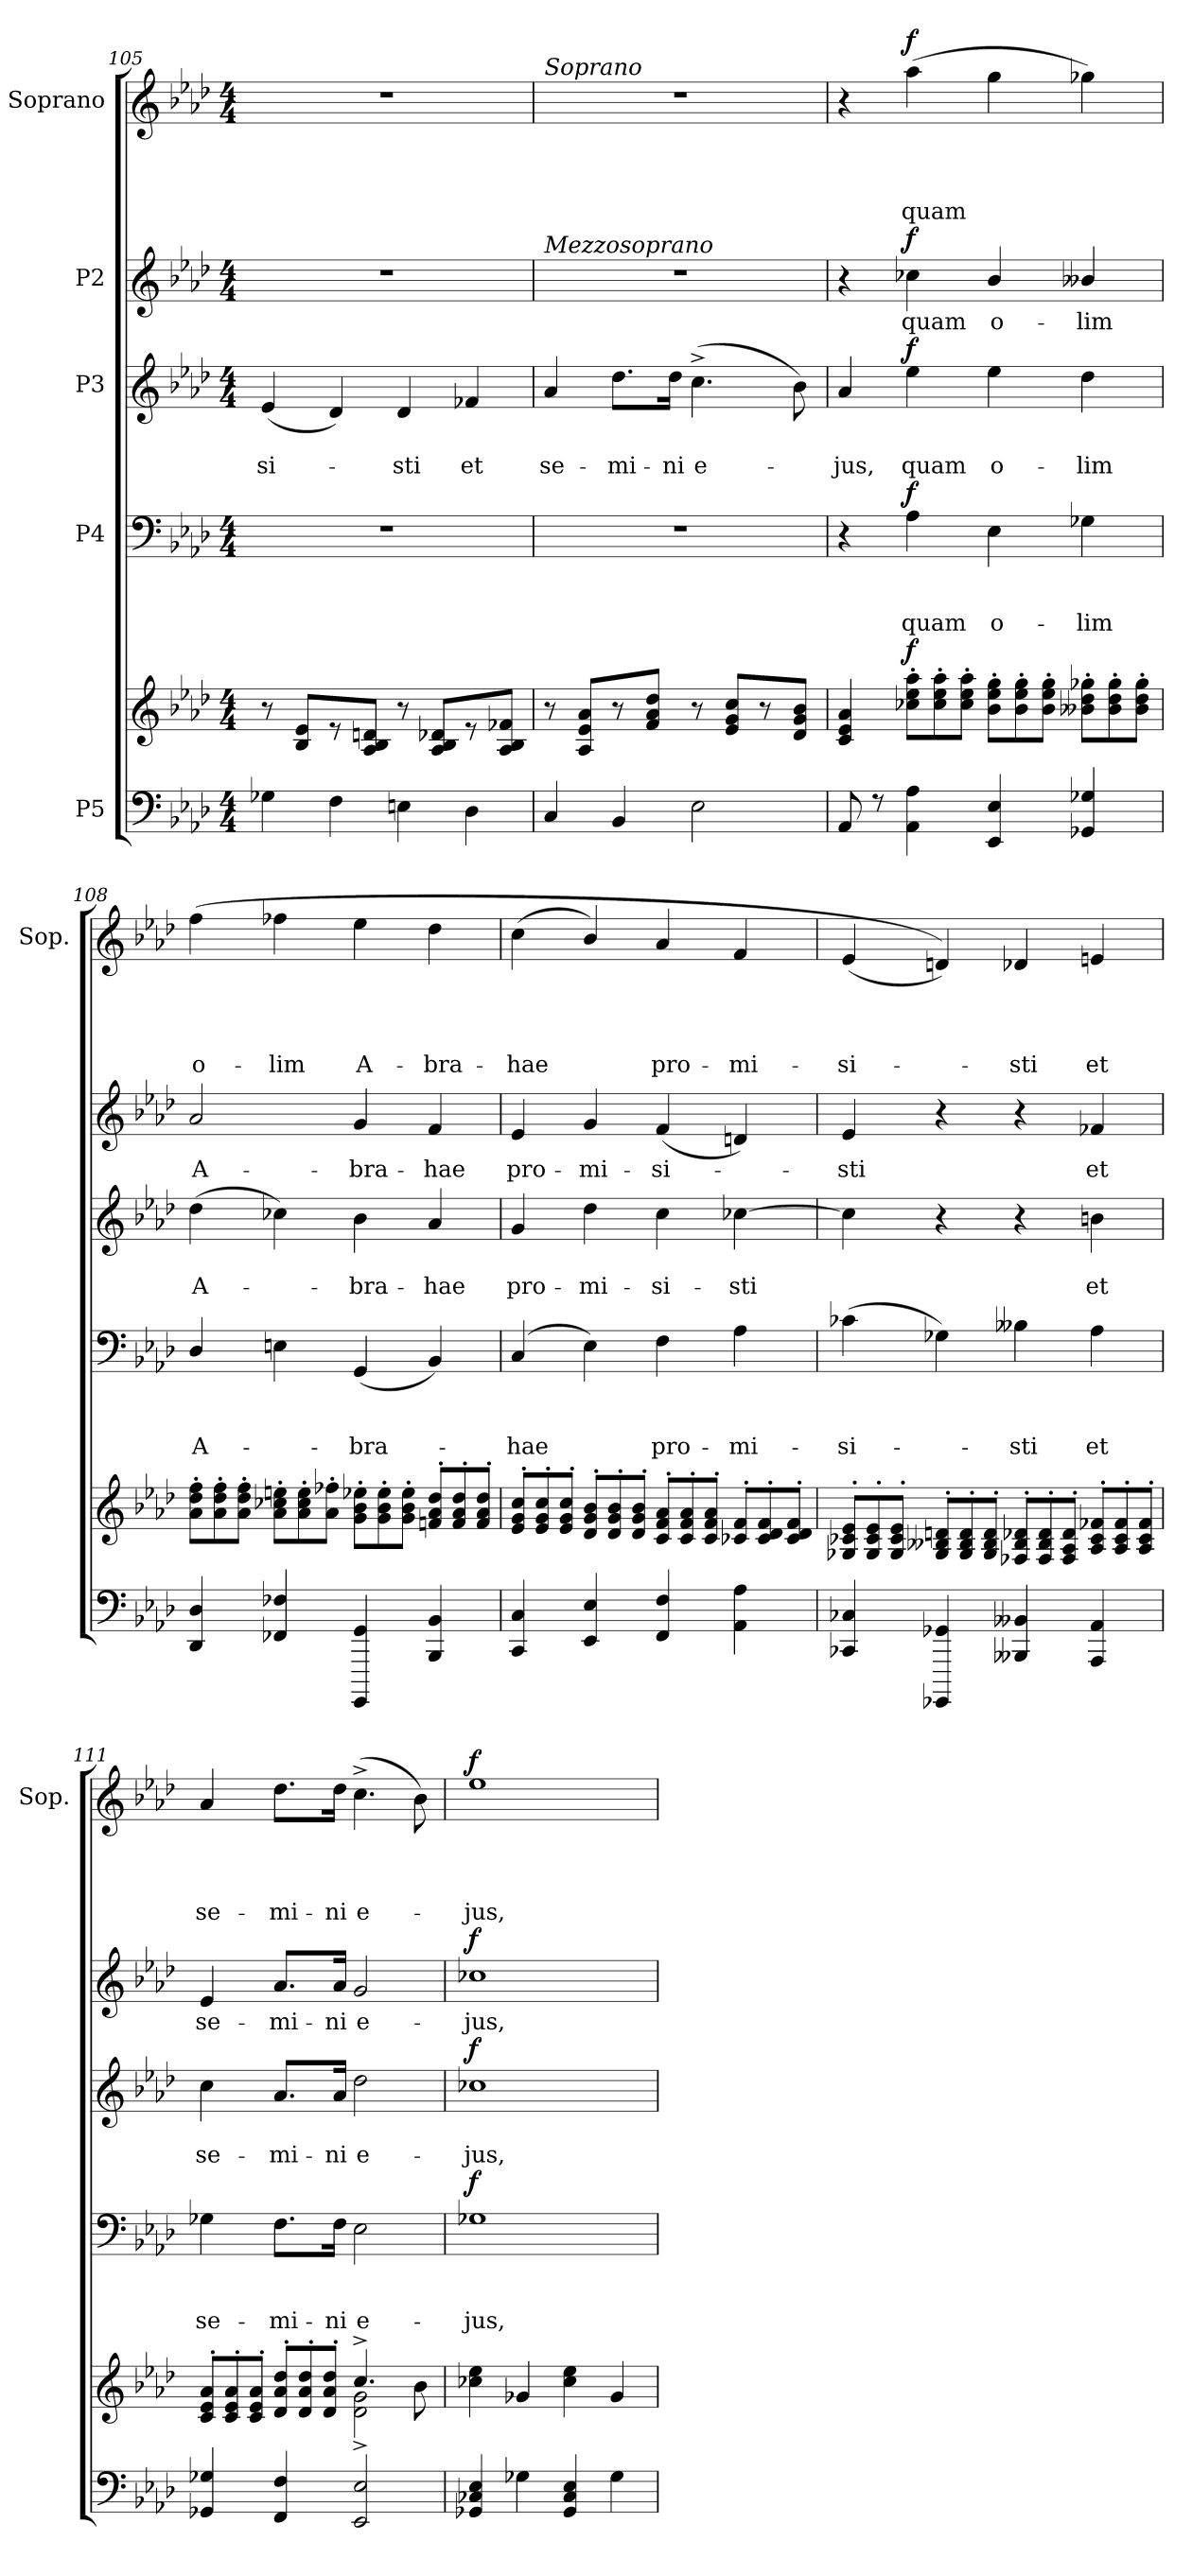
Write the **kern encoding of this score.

**kern	**kern	**dynam	**kern	**text	**text	**text	**dynam	**kern	**text	**text	**dynam	**kern	**text	**dynam	**kern	**text	**text	**text	**text	**dynam
*part5	*part5	*part5	*part4	*part4	*part4	*part4	*part4	*part3	*part3	*part3	*part3	*part2	*part2	*part2	*part1	*part1	*part1	*part1	*part1	*part1
*staff6	*staff5	*staff5/6	*staff4	*staff4	*staff4	*staff4	*staff4	*staff3	*staff3	*staff3	*staff3	*staff2	*staff2	*staff2	*staff1	*staff1	*staff1	*staff1	*staff1	*staff1
*I"P5	*	*	*I"P4	*	*	*	*	*I"P3	*	*	*	*I"P2	*	*	*I"Soprano	*	*	*	*	*
*	*	*	*	*	*	*	*	*	*	*	*	*	*	*	*I'Sop.	*	*	*	*	*
*clefF4	*clefG2	*	*clefF4	*	*	*	*	*clefG2	*	*	*	*clefG2	*	*	*clefG2	*	*	*	*	*
*	*	*	*	*	*	*	*	*ITrd7c12	*	*	*	*	*	*	*	*	*	*	*	*
*k[b-e-a-d-]	*k[b-e-a-d-]	*	*k[b-e-a-d-]	*	*	*	*	*k[b-e-a-d-]	*	*	*	*k[b-e-a-d-]	*	*	*k[b-e-a-d-]	*	*	*	*	*
*A-:	*A-:	*	*A-:	*	*	*	*	*A-:	*	*	*	*A-:	*	*	*A-:	*	*	*	*	*
*M4/4	*M4/4	*	*M4/4	*	*	*	*	*M4/4	*	*	*	*M4/4	*	*	*M4/4	*	*	*	*	*
=105	=105	=105	=105	=105	=105	=105	=105	=105	=105	=105	=105	=105	=105	=105	=105	=105	=105	=105	=105	=105
*^	*^	*	*	*	*	*	*	*	*	*	*	*	*	*	*	*	*	*	*	*
*	*	*	*^	*	*	*	*	*	*	*	*	*	*	*	*	*	*	*	*	*	*	*
!	!	!	!	!	!	!	!	!	!	!	!	!	!LO:LY:b	!	!	!	!	!	!	!	!	!	!
4G-X\	1ryy	1ryy	1ryy	8r	.	1r	.	.	.	.	(<4E-/	.	-si-	.	1r	.	.	1r	.	.	.	.	.
.	.	.	.	8B-/ 8e-/L	.	.	.	.	.	.	.	.	.	.	.	.	.	.	.	.	.	.	.
4F\	.	.	.	8r	.	.	.	.	.	.	4D-/)	.	.	.	.	.	.	.	.	.	.	.	.
.	.	.	.	8A-/ 8B-/ 8dn/J	.	.	.	.	.	.	.	.	.	.	.	.	.	.	.	.	.	.	.
!	!	!	!	!	!	!	!	!	!	!	!	!	!LO:LY:b	!	!	!	!	!	!	!	!	!	!
4En\	.	.	.	8r	.	.	.	.	.	.	4D-/	.	-sti	.	.	.	.	.	.	.	.	.	.
.	.	.	.	8A-/ 8B-/ 8d-X/L	.	.	.	.	.	.	.	.	.	.	.	.	.	.	.	.	.	.	.
!	!	!	!	!	!	!	!	!	!	!	!	!	!LO:LY:b	!	!	!	!	!	!	!	!	!	!
4D-\	.	.	.	8r	.	.	.	.	.	.	4F-X/	.	et	.	.	.	.	.	.	.	.	.	.
.	.	.	.	8A-/ 8B-/ 8f-X/J	.	.	.	.	.	.	.	.	.	.	.	.	.	.	.	.	.	.	.
!!LO:LB:g=z
=106	=106	=106	=106	=106	=106	=106	=106	=106	=106	=106	=106	=106	=106	=106	=106	=106	=106	=106	=106	=106	=106	=106	=106
!	!	!	!	!	!	!	!	!	!	!	!	!	!	!	!	!	!	!LO:TX:a:i:t=Soprano	!	!	!	!	!
!	!	!	!	!	!	!	!	!	!	!	!	!	!	!	!LO:TX:a:i:t=Mezzosoprano	!	!	!	!	!	!	!	!
!	!	!	!	!	!	!	!	!	!	!	!	!	!LO:LY:b	!	!	!	!	!	!	!	!	!	!
4C/	1ryy	1ryy	1ryy	8r	.	1r	.	.	.	.	4A-/	.	se-	.	1r	.	.	1r	.	.	.	.	.
.	.	.	.	8A-/ 8e-/ 8a-/L	.	.	.	.	.	.	.	.	.	.	.	.	.	.	.	.	.	.	.
!	!	!	!	!	!	!	!	!	!	!	!	!	!LO:LY:b	!	!	!	!	!	!	!	!	!	!
4BB-/	.	.	.	8r	.	.	.	.	.	.	8.d-\L	.	-mi-	.	.	.	.	.	.	.	.	.	.
.	.	.	.	8f/ 8a-/ 8dd-/J	.	.	.	.	.	.	.	.	.	.	.	.	.	.	.	.	.	.	.
!	!	!	!	!	!	!	!	!	!	!	!	!	!LO:LY:b	!	!	!	!	!	!	!	!	!	!
.	.	.	.	.	.	.	.	.	.	.	16d-\Jk	.	-ni	.	.	.	.	.	.	.	.	.	.
!	!	!	!	!	!	!	!	!	!	!	!	!	!LO:LY:b	!	!	!	!	!	!	!	!	!	!
2E-\	.	.	.	8r	.	.	.	.	.	.	(>4.c^>\	.	e-	.	.	.	.	.	.	.	.	.	.
.	.	.	.	8e-/ 8g/ 8cc/L	.	.	.	.	.	.	.	.	.	.	.	.	.	.	.	.	.	.	.
.	.	.	.	8r	.	.	.	.	.	.	.	.	.	.	.	.	.	.	.	.	.	.	.
.	.	.	.	8d-/ 8g/ 8b-/J	.	.	.	.	.	.	8B-\)	.	.	.	.	.	.	.	.	.	.	.	.
=107	=107	=107	=107	=107	=107	=107	=107	=107	=107	=107	=107	=107	=107	=107	=107	=107	=107	=107	=107	=107	=107	=107	=107
!	!	!	!	!	!	!	!	!	!	!	!	!	!LO:LY:b	!	!	!	!	!	!	!	!	!	!
8AA-/	1ryy	1ryy	1ryy	4c/ 4e-/ 4a-/	.	4r	.	.	.	.	4A-/	.	-jus,	.	4r	.	.	4r	.	.	.	.	.
8r	.	.	.	.	.	.	.	.	.	.	.	.	.	.	.	.	.	.	.	.	.	.	.
*	*	*	*	*Xtuplet	*	*	*	*	*	*	*	*	*	*	*	*	*	*	*	*	*	*	*
!	!	!	!	!	!LO:DY:a	!	!	!	!LO:LY:b	!LO:DY:a	!	!	!LO:LY:b	!LO:DY:a	!	!LO:LY:b	!LO:DY:a	!	!	!	!	!LO:LY:b	!LO:DY:a
4AA-\ 4A-\	.	.	.	12cc-X\'> 12ee-\'> 12aa-\'>L	f	4A-\	.	.	quam	f	4e-\	.	quam	f	4cc-X\	quam	f	(>4aa-\	.	.	.	quam	f
.	.	.	.	12cc-\'> 12ee-\'> 12aa-\'>	.	.	.	.	.	.	.	.	.	.	.	.	.	.	.	.	.	.	.
.	.	.	.	12cc-\'> 12ee-\'> 12aa-\'>J	.	.	.	.	.	.	.	.	.	.	.	.	.	.	.	.	.	.	.
!	!	!	!	!	!	!	!	!	!LO:LY:b	!	!	!	!LO:LY:b	!	!	!LO:LY:b	!	!	!	!	!	!	!
4EE-/ 4E-/	.	.	.	12b-\'> 12ee-\'> 12gg\'>L	.	4E-\	.	.	o-	.	4e-\	.	o-	.	4b-/	o-	.	4gg\	.	.	.	.	.
.	.	.	.	12b-\'> 12ee-\'> 12gg\'>	.	.	.	.	.	.	.	.	.	.	.	.	.	.	.	.	.	.	.
.	.	.	.	12b-\'> 12ee-\'> 12gg\'>J	.	.	.	.	.	.	.	.	.	.	.	.	.	.	.	.	.	.	.
!	!	!	!	!	!	!	!	!	!LO:LY:b	!	!	!	!LO:LY:b	!	!	!LO:LY:b	!	!	!	!	!	!	!
4GG-X/ 4G-X/	.	.	.	12b--X\'> 12dd-\'> 12gg-X\'>L	.	4G-X\	.	.	-lim	.	4d-\	.	-lim	.	4b--X/	-lim	.	4gg-X\)	.	.	.	.	.
.	.	.	.	12b--\'> 12dd-\'> 12gg-\'>	.	.	.	.	.	.	.	.	.	.	.	.	.	.	.	.	.	.	.
.	.	.	.	12b--\'> 12dd-\'> 12gg-\'>J	.	.	.	.	.	.	.	.	.	.	.	.	.	.	.	.	.	.	.
=108	=108	=108	=108	=108	=108	=108	=108	=108	=108	=108	=108	=108	=108	=108	=108	=108	=108	=108	=108	=108	=108	=108	=108
!	!	!	!	!	!	!	!	!	!LO:LY:b	!	!	!	!LO:LY:b	!	!	!LO:LY:b	!	!	!	!	!	!LO:LY:b	!
4DD-/ 4D-/	1ryy	1ryy	1ryy	12a-\'> 12dd-\'> 12ff\'>L	.	4D-/	.	.	A-	.	(>4d-\	.	A-	.	2a-/	A-	.	(>4ff\	.	.	.	o-	.
.	.	.	.	12a-\'> 12dd-\'> 12ff\'>	.	.	.	.	.	.	.	.	.	.	.	.	.	.	.	.	.	.	.
.	.	.	.	12a-\'> 12dd-\'> 12ff\'>J	.	.	.	.	.	.	.	.	.	.	.	.	.	.	.	.	.	.	.
!	!	!	!	!	!	!	!	!	!	!	!	!	!	!	!	!	!	!	!	!	!	!LO:LY:b	!
4FF-X/ 4F-X/	.	.	.	12a-\'> 12cc-X\'> 12een\'>L	.	4En\	.	.	.	.	4c-X\)	.	.	.	.	.	.	4ff-X\	.	.	.	-lim	.
.	.	.	.	12a-\'> 12cc-\'> 12ee\'>	.	.	.	.	.	.	.	.	.	.	.	.	.	.	.	.	.	.	.
.	.	.	.	12a-\'> 12ff-X\'>J	.	.	.	.	.	.	.	.	.	.	.	.	.	.	.	.	.	.	.
!	!	!	!	!	!	!	!	!	!LO:LY:b	!	!	!	!LO:LY:b	!	!	!LO:LY:b	!	!	!	!	!	!LO:LY:b	!
4GGGG/ 4GG/	.	.	.	12g\'> 12b-\'> 12ee-X\'>L	.	(<4GG/	.	.	-bra-	.	4B-\	.	-bra-	.	4g/	-bra-	.	4ee-\	.	.	.	A-	.
.	.	.	.	12g\'> 12b-\'> 12ee-\'>	.	.	.	.	.	.	.	.	.	.	.	.	.	.	.	.	.	.	.
.	.	.	.	12g\'> 12b-\'> 12ee-\'>J	.	.	.	.	.	.	.	.	.	.	.	.	.	.	.	.	.	.	.
!	!	!	!	!	!	!	!	!	!	!	!	!	!LO:LY:b	!	!	!LO:LY:b	!	!	!	!	!	!LO:LY:b	!
4BBB-/ 4BB-/	.	.	.	12fn/'> 12a-/'> 12dd-/'>L	.	4BB-/)	.	.	.	.	4A-/	.	-hae	.	4f/	-hae	.	4dd-\	.	.	.	-bra-	.
.	.	.	.	12f/'> 12a-/'> 12dd-/'>	.	.	.	.	.	.	.	.	.	.	.	.	.	.	.	.	.	.	.
.	.	.	.	12f/'> 12a-/'> 12dd-/'>J	.	.	.	.	.	.	.	.	.	.	.	.	.	.	.	.	.	.	.
!!LO:PB:g=z
=109	=109	=109	=109	=109	=109	=109	=109	=109	=109	=109	=109	=109	=109	=109	=109	=109	=109	=109	=109	=109	=109	=109	=109
!	!	!	!	!	!	!	!	!	!LO:LY:b	!	!	!	!LO:LY:b	!	!	!LO:LY:b	!	!	!	!	!	!LO:LY:b	!
4CC/ 4C/	1ryy	1ryy	1ryy	12e-/'> 12g/'> 12cc/'>L	.	(<4C/	.	.	-hae	.	4G/	.	pro-	.	4e-/	pro-	.	(>4cc\	.	.	.	-hae	.
.	.	.	.	12e-/'> 12g/'> 12cc/'>	.	.	.	.	.	.	.	.	.	.	.	.	.	.	.	.	.	.	.
.	.	.	.	12e-/'> 12g/'> 12cc/'>J	.	.	.	.	.	.	.	.	.	.	.	.	.	.	.	.	.	.	.
!	!	!	!	!	!	!	!	!	!	!	!	!	!LO:LY:b	!	!	!LO:LY:b	!	!	!	!	!	!	!
4EE-/ 4E-/	.	.	.	12d-/'> 12g/'> 12b-/'>L	.	4E-\)	.	.	.	.	4d-\	.	-mi-	.	4g/	-mi-	.	4b-/)	.	.	.	.	.
.	.	.	.	12d-/'> 12g/'> 12b-/'>	.	.	.	.	.	.	.	.	.	.	.	.	.	.	.	.	.	.	.
.	.	.	.	12d-/'> 12g/'> 12b-/'>J	.	.	.	.	.	.	.	.	.	.	.	.	.	.	.	.	.	.	.
!	!	!	!	!	!	!	!	!	!LO:LY:b	!	!	!	!LO:LY:b	!	!	!LO:LY:b	!	!	!	!	!	!LO:LY:b	!
4FF/ 4F/	.	.	.	12c/'> 12f/'> 12a-/'>L	.	4F\	.	.	pro-	.	4c\	.	-si-	.	(<4f/	-si-	.	4a-/	.	.	.	pro-	.
.	.	.	.	12c/'> 12f/'> 12a-/'>	.	.	.	.	.	.	.	.	.	.	.	.	.	.	.	.	.	.	.
.	.	.	.	12c/'> 12f/'> 12a-/'>J	.	.	.	.	.	.	.	.	.	.	.	.	.	.	.	.	.	.	.
!	!	!	!	!	!	!	!	!	!LO:LY:b	!	!	!	!LO:LY:b	!	!	!	!	!	!	!	!	!LO:LY:b	!
4AA-\ 4A-\	.	.	.	12c-X/'> 12f/'>L	.	4A-\	.	.	-mi-	.	[>4c-X\	.	-sti	.	4dn/)	.	.	4f/	.	.	.	-mi-	.
.	.	.	.	12c-/'> 12d-/'> 12f/'>	.	.	.	.	.	.	.	.	.	.	.	.	.	.	.	.	.	.	.
.	.	.	.	12c-/'> 12d-/'> 12f/'>J	.	.	.	.	.	.	.	.	.	.	.	.	.	.	.	.	.	.	.
=110	=110	=110	=110	=110	=110	=110	=110	=110	=110	=110	=110	=110	=110	=110	=110	=110	=110	=110	=110	=110	=110	=110	=110
!	!	!	!	!	!	!	!	!	!LO:LY:b	!	!	!	!	!	!	!LO:LY:b	!	!	!	!	!	!LO:LY:b	!
4CC-X/ 4C-X/	1ryy	1ryy	1ryy	12G-X/'> 12c-X/'> 12e-/'>L	.	(>4c-X\	.	.	-si-	.	4c-\]	.	.	.	4e-/	-sti	.	(<4e-/	.	.	.	-si-	.
.	.	.	.	12G-/'> 12c-/'> 12e-/'>	.	.	.	.	.	.	.	.	.	.	.	.	.	.	.	.	.	.	.
.	.	.	.	12G-/'> 12c-/'> 12e-/'>J	.	.	.	.	.	.	.	.	.	.	.	.	.	.	.	.	.	.	.
4GGGG-X/ 4GG-X/	.	.	.	12G-/'> 12B--X/'> 12dn/'>L	.	4G-X\)	.	.	.	.	4r	.	.	.	4r	.	.	4dn/))	.	.	.	.	.
.	.	.	.	12G-/'> 12B--/'> 12d/'>	.	.	.	.	.	.	.	.	.	.	.	.	.	.	.	.	.	.	.
.	.	.	.	12G-/'> 12B--/'> 12d/'>J	.	.	.	.	.	.	.	.	.	.	.	.	.	.	.	.	.	.	.
!	!	!	!	!	!	!	!	!	!LO:LY:b	!	!	!	!	!	!	!	!	!	!	!	!	!LO:LY:b	!
4BBB--X/ 4BB--X/	.	.	.	12F-X/'> 12B--/'> 12d-X/'>L	.	4B--X\	.	.	-sti	.	4r	.	.	.	4r	.	.	4d-X/	.	.	.	-sti	.
.	.	.	.	12F-/'> 12B--/'> 12d-/'>	.	.	.	.	.	.	.	.	.	.	.	.	.	.	.	.	.	.	.
.	.	.	.	12F-/'> 12A-/'> 12d-/'>J	.	.	.	.	.	.	.	.	.	.	.	.	.	.	.	.	.	.	.
!	!	!	!	!	!	!	!	!	!LO:LY:b	!	!	!	!LO:LY:b	!	!	!LO:LY:b	!	!	!	!	!	!LO:LY:b	!
4AAA-/ 4AA-/	.	.	.	12A-/'> 12c-/'> 12f-X/'>L	.	4A-\	.	.	et	.	4Bn\	.	et	.	4f-X/	et	.	4en/	.	.	.	et	.
.	.	.	.	12A-/'> 12c-/'> 12f-/'>	.	.	.	.	.	.	.	.	.	.	.	.	.	.	.	.	.	.	.
.	.	.	.	12A-/'> 12c-/'> 12f-/'>J	.	.	.	.	.	.	.	.	.	.	.	.	.	.	.	.	.	.	.
=111	=111	=111	=111	=111	=111	=111	=111	=111	=111	=111	=111	=111	=111	=111	=111	=111	=111	=111	=111	=111	=111	=111	=111
!	!	!	!	!	!	!	!	!	!LO:LY:b	!	!	!	!LO:LY:b	!	!	!LO:LY:b	!	!	!	!	!	!LO:LY:b	!
4GG-X/ 4G-X/	1ryy	1ryy	2ryy	12c/'> 12e-/'> 12a-/'>L	.	4G-X\	.	.	se-	.	4c\	.	se-	.	4e-/	se-	.	4a-/	.	.	.	se-	.
.	.	.	.	12c/'> 12e-/'> 12a-/'>	.	.	.	.	.	.	.	.	.	.	.	.	.	.	.	.	.	.	.
.	.	.	.	12c/'> 12e-/'> 12a-/'>J	.	.	.	.	.	.	.	.	.	.	.	.	.	.	.	.	.	.	.
!	!	!	!	!	!	!	!	!	!LO:LY:b	!	!	!	!LO:LY:b	!	!	!LO:LY:b	!	!	!	!	!	!LO:LY:b	!
4FF/ 4F/	.	.	.	12d-/'> 12a-/'> 12dd-/'>L	.	8.F\L	.	.	-mi-	.	8.A-/L	.	-mi-	.	8.a-/L	-mi-	.	8.dd-\L	.	.	.	-mi-	.
.	.	.	.	12d-/'> 12a-/'> 12dd-/'>	.	.	.	.	.	.	.	.	.	.	.	.	.	.	.	.	.	.	.
.	.	.	.	12d-/'> 12a-/'> 12dd-/'>J	.	.	.	.	.	.	.	.	.	.	.	.	.	.	.	.	.	.	.
!	!	!	!	!	!	!	!	!	!LO:LY:b	!	!	!	!LO:LY:b	!	!	!LO:LY:b	!	!	!	!	!	!LO:LY:b	!
.	.	.	.	.	.	16F\Jk	.	.	-ni	.	16A-/Jk	.	-ni	.	16a-/Jk	-ni	.	16dd-\Jk	.	.	.	-ni	.
!	!	!	!	!	!	!	!	!	!LO:LY:b	!	!	!	!LO:LY:b	!	!	!LO:LY:b	!	!	!	!	!	!LO:LY:b	!
2EE-/^< 2E-/^<	.	.	2d-\ 2g\	4.cc^>/	.	2E-\	.	.	e-	.	2d-\	.	e-	.	2g/	e-	.	(>4.cc^>\	.	.	.	e-	.
.	.	.	.	8b-\	.	.	.	.	.	.	.	.	.	.	.	.	.	8b-\)	.	.	.	.	.
!!LO:LB:g=z
=112	=112	=112	=112	=112	=112	=112	=112	=112	=112	=112	=112	=112	=112	=112	=112	=112	=112	=112	=112	=112	=112	=112	=112
!	!	!	!	!	!	!	!	!	!LO:LY:b	!LO:DY:a	!	!	!LO:LY:b	!LO:DY:a	!	!LO:LY:b	!LO:DY:a	!	!	!	!	!LO:LY:b	!LO:DY:a
4GG-X/ 4C-X/ 4E-/	1ryy	1ryy	1ryy	4cc-X\ 4ee-\	.	1G-X	.	.	-jus,	f	1c-X	.	-jus,	f	1cc-X	-jus,	f	1ee-	.	.	.	-jus,	f
4G-X\	.	.	.	4g-X/	.	.	.	.	.	.	.	.	.	.	.	.	.	.	.	.	.	.	.
4GG-/ 4C-/ 4E-/	.	.	.	4cc-\ 4ee-\	.	.	.	.	.	.	.	.	.	.	.	.	.	.	.	.	.	.	.
4G-\	.	.	.	4g-/	.	.	.	.	.	.	.	.	.	.	.	.	.	.	.	.	.	.	.
*v	*v	*	*	*	*	*	*	*	*	*	*	*	*	*	*	*	*	*	*	*	*	*	*
*	*v	*v	*v	*	*	*	*	*	*	*	*	*	*	*	*	*	*	*	*	*	*	*
=	=	=	=	=	=	=	=	=	=	=	=	=	=	=	=	=	=	=	=	=
*-	*-	*-	*-	*-	*-	*-	*-	*-	*-	*-	*-	*-	*-	*-	*-	*-	*-	*-	*-	*-
